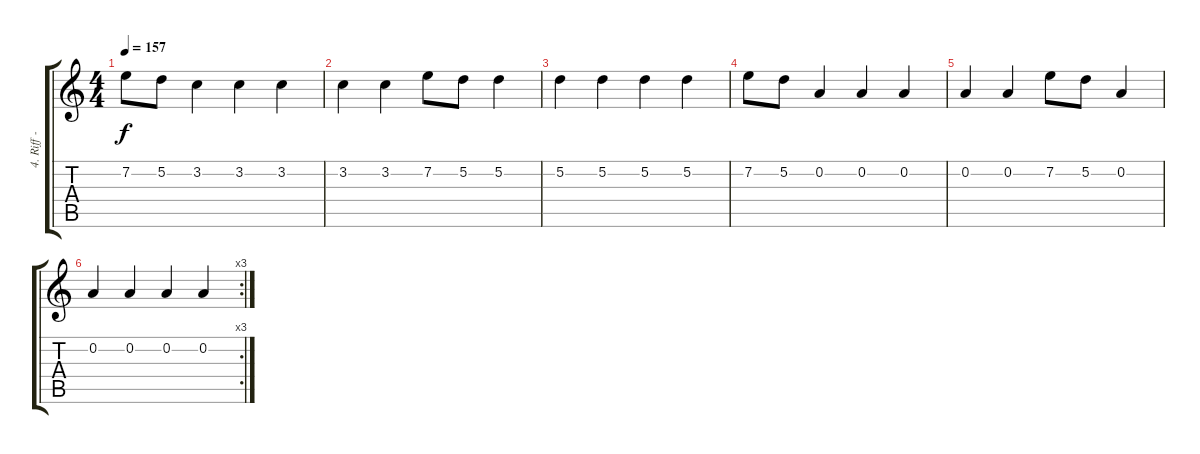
\track ("4. Riff - Background" "4. Riff - ") {instrument distortionguitar}
\staff {score tabs}
\tuning (D4 A3 F3 C3 G2 C2) {hide}
\ts (4 4)
\tempo 157
\clef g2
\ks c
7.2.8{dy f} 5.2.8 3.2.4 3.2.4 3.2.4 |
3.2.4 3.2.4 7.2.8 5.2.8 5.2.4 |
5.2.4 5.2.4 5.2.4 5.2.4 |
7.2.8 5.2.8 0.2.4 0.2.4 0.2.4 |
0.2.4 0.2.4 7.2.8 5.2.8 0.2.4 |
\rc 3
0.2.4 0.2.4 0.2.4 0.2.4
